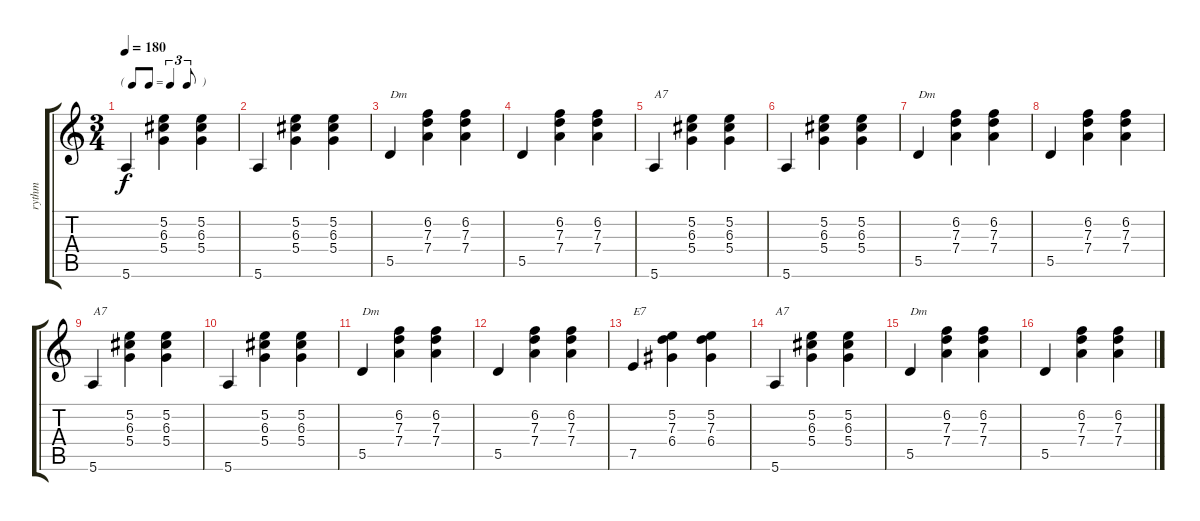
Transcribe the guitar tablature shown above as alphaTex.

\track ("rythm" "rythm") {instrument acousticguitarsteel}
\staff {score tabs}
\tuning (E4 B3 G3 D3 A2 E2) {hide}
\ts (3 4)
\tf triplet8th
\tempo 180
\clef g2
\ks c
5.6.4{dy f} (5.2 6.3 5.4).4 (5.2 6.3 5.4).4 |
5.6.4 (5.2 6.3 5.4).4 (5.2 6.3 5.4).4 |
5.5.4{txt "Dm"} (6.2 7.3 7.4).4 (6.2 7.3 7.4).4 |
5.5.4 (6.2 7.3 7.4).4 (6.2 7.3 7.4).4 |
5.6.4{txt "A7"} (5.2 6.3 5.4).4 (5.2 6.3 5.4).4 |
5.6.4 (5.2 6.3 5.4).4 (5.2 6.3 5.4).4 |
5.5.4{txt "Dm"} (6.2 7.3 7.4).4 (6.2 7.3 7.4).4 |
5.5.4 (6.2 7.3 7.4).4 (6.2 7.3 7.4).4 |
5.6.4{txt "A7"} (5.2 6.3 5.4).4 (5.2 6.3 5.4).4 |
5.6.4 (5.2 6.3 5.4).4 (5.2 6.3 5.4).4 |
5.5.4{txt "Dm"} (6.2 7.3 7.4).4 (6.2 7.3 7.4).4 |
5.5.4 (6.2 7.3 7.4).4 (6.2 7.3 7.4).4 |
7.5.4{txt "E7"} (5.2 7.3 6.4).4 (5.2 7.3 6.4).4 |
5.6.4{txt "A7"} (5.2 6.3 5.4).4 (5.2 6.3 5.4).4 |
5.5.4{txt "Dm"} (6.2 7.3 7.4).4 (6.2 7.3 7.4).4 |
5.5.4 (6.2 7.3 7.4).4 (6.2 7.3 7.4).4
